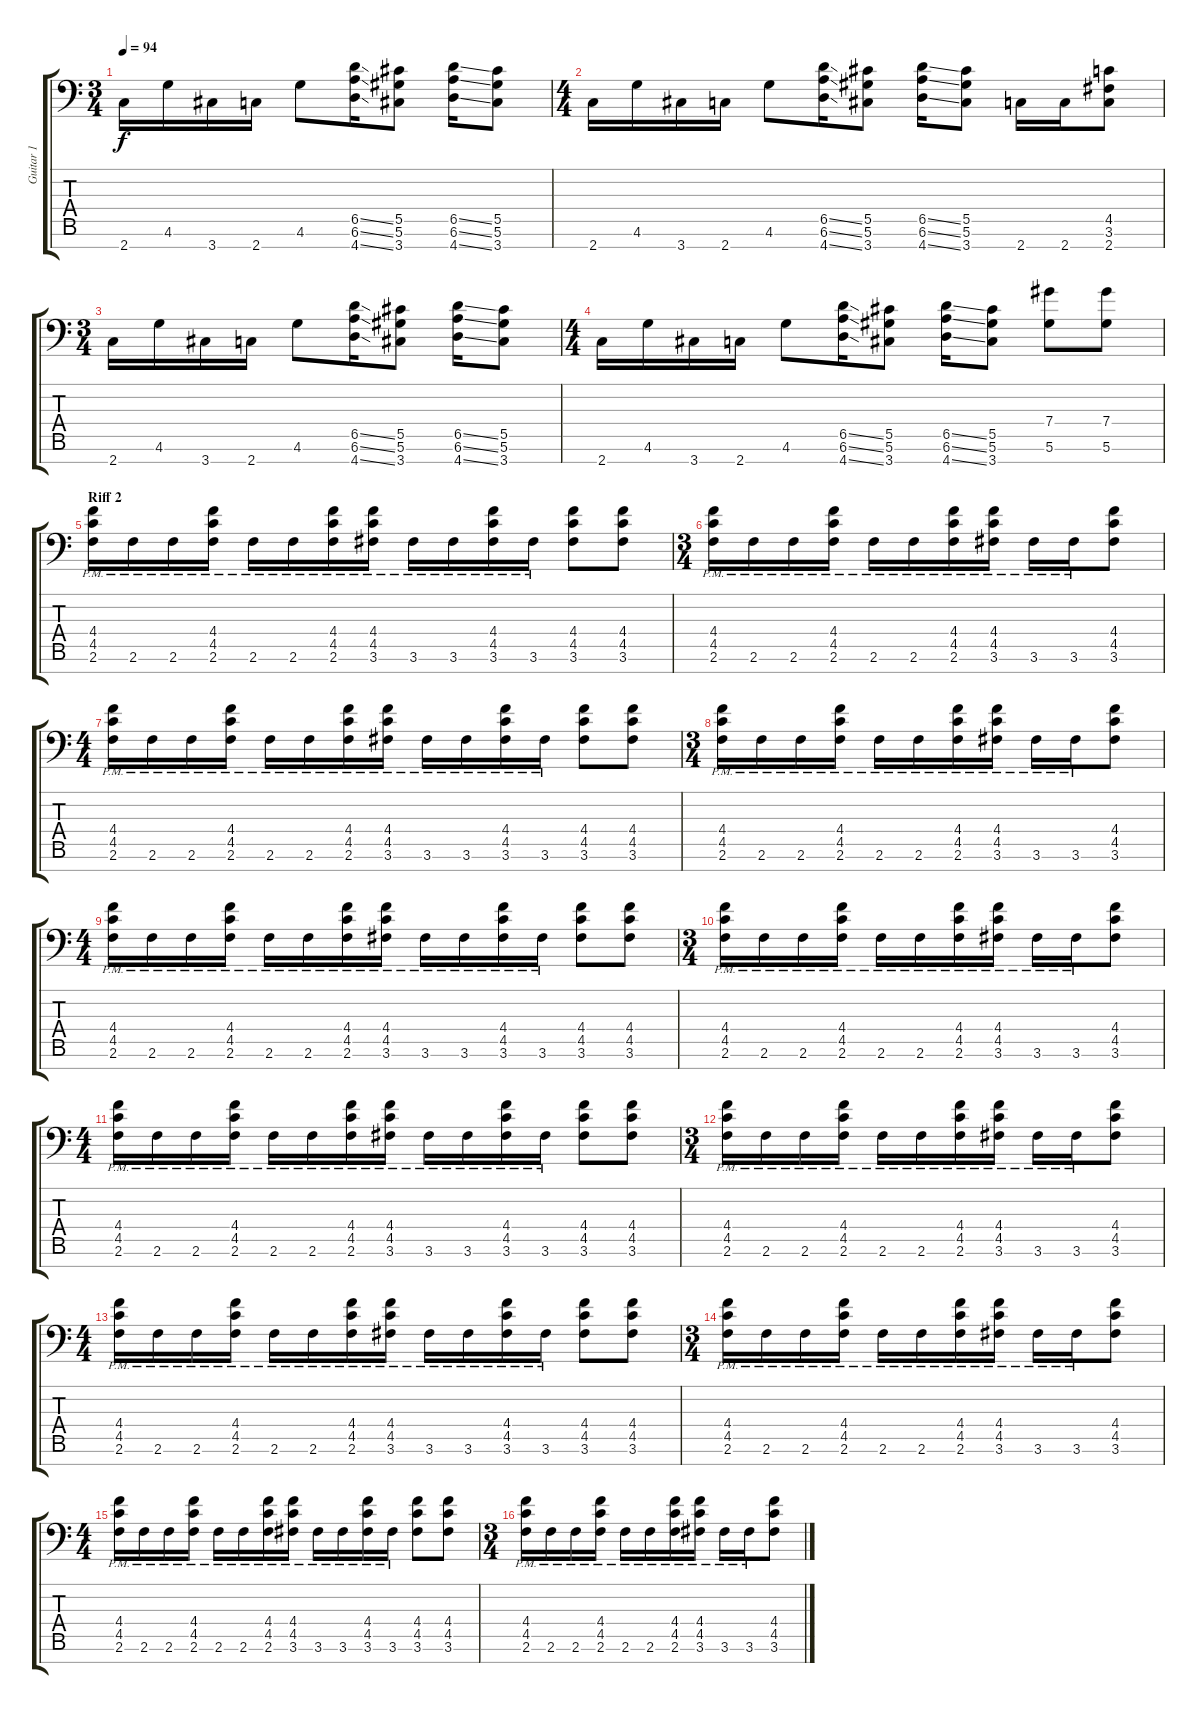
\track ("Guitar 1" "Guitar 1") {instrument electricguitarclean}
\staff {score tabs}
\tuning (Eb4 Bb3 Gb3 Db3 Ab2 Eb2 Bb1) {hide}
\ts (3 4)
\tempo 94
\clef f4
\ks c
2.7.16{dy f} 4.6.16 3.7.16 2.7.16 4.6.8 (6.5{ss} 6.6{ss} 4.7{ss}).16 (5.5 5.6 3.7).8 (6.5{ss} 6.6{ss} 4.7{ss}).16 (5.5 5.6 3.7).8 |
\ts (4 4)
2.7.16 4.6.16 3.7.16 2.7.16 4.6.8 (6.5{ss} 6.6{ss} 4.7{ss}).16 (5.5 5.6 3.7).8 (6.5{ss} 6.6{ss} 4.7{ss}).16 (5.5 5.6 3.7).8 2.7.16 2.7.16 (4.5 3.6 2.7).8 |
\ts (3 4)
2.7.16 4.6.16 3.7.16 2.7.16 4.6.8 (6.5{ss} 6.6{ss} 4.7{ss}).16 (5.5 5.6 3.7).8 (6.5{ss} 6.6{ss} 4.7{ss}).16 (5.5 5.6 3.7).8 |
\ts (4 4)
2.7.16 4.6.16 3.7.16 2.7.16 4.6.8 (6.5{ss} 6.6{ss} 4.7{ss}).16 (5.5 5.6 3.7).8 (6.5{ss} 6.6{ss} 4.7{ss}).16 (5.5 5.6 3.7).8 (7.4 5.6).8 (7.4 5.6).8 |
\section ("" "Riff 2")
(4.4{pm} 4.5{pm} 2.6{pm}).16 2.6{pm}.16 2.6{pm}.16 (4.4{pm} 4.5{pm} 2.6{pm}).16 2.6{pm}.16 2.6{pm}.16 (4.4{pm} 4.5{pm} 2.6{pm}).16 (4.4{pm} 4.5{pm} 3.6{pm}).16 3.6{pm}.16 3.6{pm}.16 (4.4{pm} 4.5{pm} 3.6{pm}).16 3.6{pm}.16 (4.4 4.5 3.6).8 (4.4 4.5 3.6).8 |
\ts (3 4)
(4.4{pm} 4.5{pm} 2.6{pm}).16 2.6{pm}.16 2.6{pm}.16 (4.4{pm} 4.5{pm} 2.6{pm}).16 2.6{pm}.16 2.6{pm}.16 (4.4{pm} 4.5{pm} 2.6{pm}).16 (4.4{pm} 4.5{pm} 3.6{pm}).16 3.6{pm}.16 3.6{pm}.16 (4.4 4.5 3.6).8 |
\ts (4 4)
(4.4{pm} 4.5{pm} 2.6{pm}).16 2.6{pm}.16 2.6{pm}.16 (4.4{pm} 4.5{pm} 2.6{pm}).16 2.6{pm}.16 2.6{pm}.16 (4.4{pm} 4.5{pm} 2.6{pm}).16 (4.4{pm} 4.5{pm} 3.6{pm}).16 3.6{pm}.16 3.6{pm}.16 (4.4{pm} 4.5{pm} 3.6{pm}).16 3.6{pm}.16 (4.4 4.5 3.6).8 (4.4 4.5 3.6).8 |
\ts (3 4)
(4.4{pm} 4.5{pm} 2.6{pm}).16 2.6{pm}.16 2.6{pm}.16 (4.4{pm} 4.5{pm} 2.6{pm}).16 2.6{pm}.16 2.6{pm}.16 (4.4{pm} 4.5{pm} 2.6{pm}).16 (4.4{pm} 4.5{pm} 3.6{pm}).16 3.6{pm}.16 3.6{pm}.16 (4.4 4.5 3.6).8 |
\ts (4 4)
(4.4{pm} 4.5{pm} 2.6{pm}).16 2.6{pm}.16 2.6{pm}.16 (4.4{pm} 4.5{pm} 2.6{pm}).16 2.6{pm}.16 2.6{pm}.16 (4.4{pm} 4.5{pm} 2.6{pm}).16 (4.4{pm} 4.5{pm} 3.6{pm}).16 3.6{pm}.16 3.6{pm}.16 (4.4{pm} 4.5{pm} 3.6{pm}).16 3.6{pm}.16 (4.4 4.5 3.6).8 (4.4 4.5 3.6).8 |
\ts (3 4)
(4.4{pm} 4.5{pm} 2.6{pm}).16 2.6{pm}.16 2.6{pm}.16 (4.4{pm} 4.5{pm} 2.6{pm}).16 2.6{pm}.16 2.6{pm}.16 (4.4{pm} 4.5{pm} 2.6{pm}).16 (4.4{pm} 4.5{pm} 3.6{pm}).16 3.6{pm}.16 3.6{pm}.16 (4.4 4.5 3.6).8 |
\ts (4 4)
(4.4{pm} 4.5{pm} 2.6{pm}).16 2.6{pm}.16 2.6{pm}.16 (4.4{pm} 4.5{pm} 2.6{pm}).16 2.6{pm}.16 2.6{pm}.16 (4.4{pm} 4.5{pm} 2.6{pm}).16 (4.4{pm} 4.5{pm} 3.6{pm}).16 3.6{pm}.16 3.6{pm}.16 (4.4{pm} 4.5{pm} 3.6{pm}).16 3.6{pm}.16 (4.4 4.5 3.6).8 (4.4 4.5 3.6).8 |
\ts (3 4)
(4.4{pm} 4.5{pm} 2.6{pm}).16 2.6{pm}.16 2.6{pm}.16 (4.4{pm} 4.5{pm} 2.6{pm}).16 2.6{pm}.16 2.6{pm}.16 (4.4{pm} 4.5{pm} 2.6{pm}).16 (4.4{pm} 4.5{pm} 3.6{pm}).16 3.6{pm}.16 3.6{pm}.16 (4.4 4.5 3.6).8 |
\ts (4 4)
(4.4{pm} 4.5{pm} 2.6{pm}).16 2.6{pm}.16 2.6{pm}.16 (4.4{pm} 4.5{pm} 2.6{pm}).16 2.6{pm}.16 2.6{pm}.16 (4.4{pm} 4.5{pm} 2.6{pm}).16 (4.4{pm} 4.5{pm} 3.6{pm}).16 3.6{pm}.16 3.6{pm}.16 (4.4{pm} 4.5{pm} 3.6{pm}).16 3.6{pm}.16 (4.4 4.5 3.6).8 (4.4 4.5 3.6).8 |
\ts (3 4)
(4.4{pm} 4.5{pm} 2.6{pm}).16 2.6{pm}.16 2.6{pm}.16 (4.4{pm} 4.5{pm} 2.6{pm}).16 2.6{pm}.16 2.6{pm}.16 (4.4{pm} 4.5{pm} 2.6{pm}).16 (4.4{pm} 4.5{pm} 3.6{pm}).16 3.6{pm}.16 3.6{pm}.16 (4.4 4.5 3.6).8 |
\ts (4 4)
(4.4{pm} 4.5{pm} 2.6{pm}).16 2.6{pm}.16 2.6{pm}.16 (4.4{pm} 4.5{pm} 2.6{pm}).16 2.6{pm}.16 2.6{pm}.16 (4.4{pm} 4.5{pm} 2.6{pm}).16 (4.4{pm} 4.5{pm} 3.6{pm}).16 3.6{pm}.16 3.6{pm}.16 (4.4{pm} 4.5{pm} 3.6{pm}).16 3.6{pm}.16 (4.4 4.5 3.6).8 (4.4 4.5 3.6).8 |
\ts (3 4)
(4.4{pm} 4.5{pm} 2.6{pm}).16 2.6{pm}.16 2.6{pm}.16 (4.4{pm} 4.5{pm} 2.6{pm}).16 2.6{pm}.16 2.6{pm}.16 (4.4{pm} 4.5{pm} 2.6{pm}).16 (4.4{pm} 4.5{pm} 3.6{pm}).16 3.6{pm}.16 3.6{pm}.16 (4.4 4.5 3.6).8
